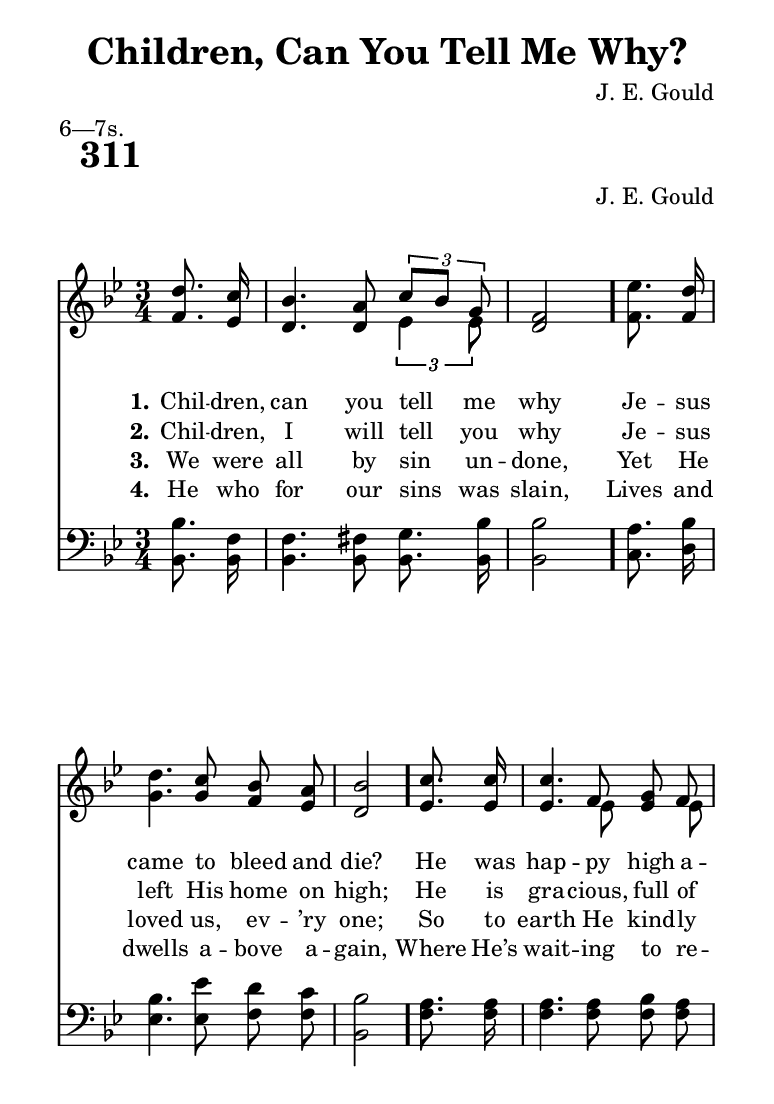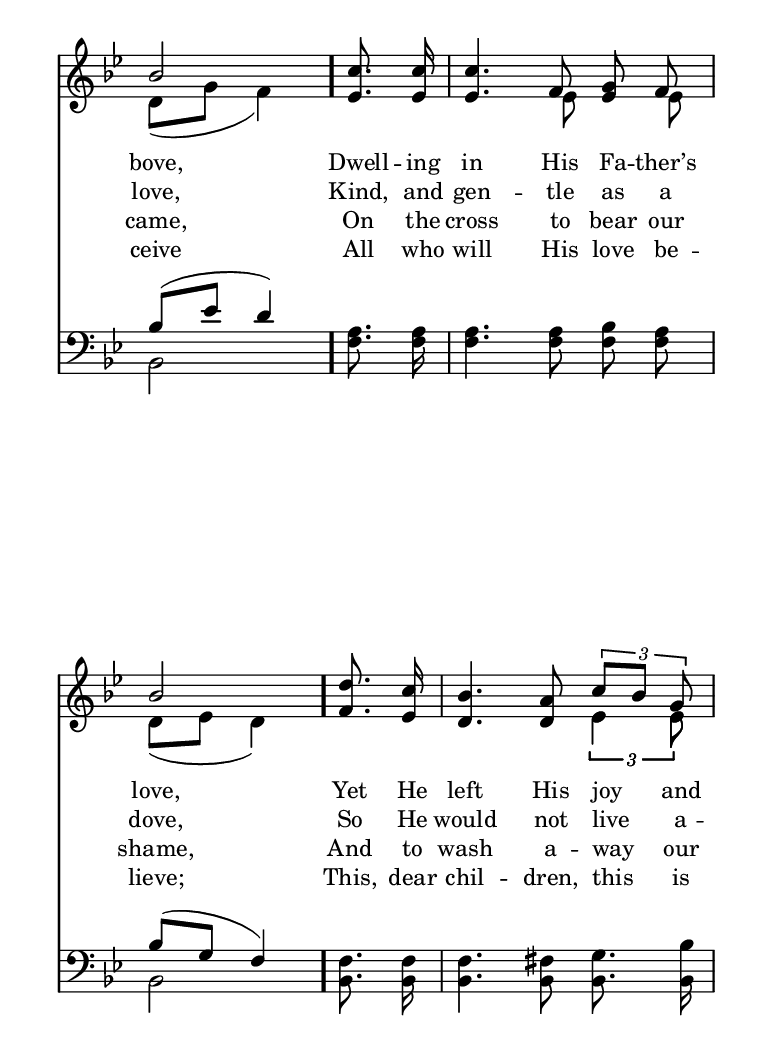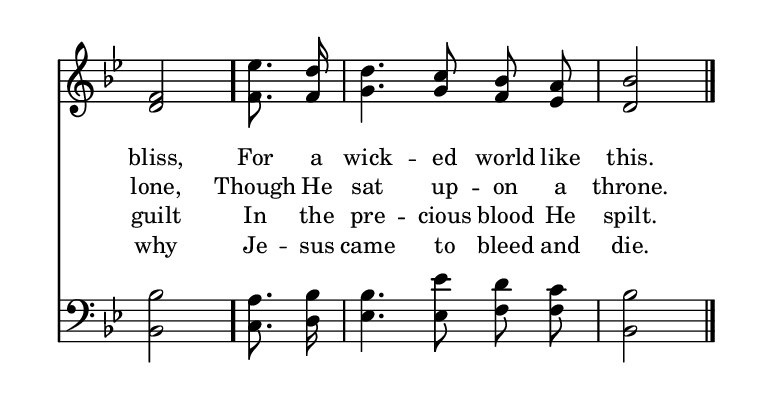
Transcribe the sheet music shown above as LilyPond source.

\include "common/global.ily"
\paper {
  \include "common/paper.ily"
  ragged-last-bottom = ##t
  system-system-spacing.padding = 2
  system-system-spacing.basic-distance = 2
  scoreTitleMarkup = \markup {
    \override #'(baseline-skip . 3.5)
    \column {
      \override #'(baseline-skip . 3.5)
      \column {
        \fill-line {
          \huge \larger \larger \bold {
            \concat { "  " \fromproperty #'header:hymnnumber }
            \mytitle
            \null
          }
        }
        \fill-line {
          % no lowering (to save vertical space)
          \fromproperty #'header:poet
          \smaller \bold \mysubtitle
          \fromproperty #'header:composer
        }
      }
    }
  }
}

\header{
  %children
  hymnnumber = "311"
  title = "Children, Can You Tell Me Why?"
  tunename = "Pilot"
  meter = "6—7s."
  poet = ""
  composer = "J. E. Gould"
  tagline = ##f
}

global = {
  \include "common/overrides.ily"
  \override Staff.TimeSignature.style = #'numbered
  \time 3/4
  \override Score.MetronomeMark.transparent = ##t % hide all fermata changes too
  \tempo 4=80
  \key bes \major
  \partial 4
  \autoBeamOff
}

% rewrote voices as chords to work around unfortunate interactions between
% \partcombine and \tuplet

notesSoprano = {
\global
\relative c'' {

  d8. c16 | bes4. a8 << { \voiceOne \tuplet 3/2 { c8[ bes] g } } \new Voice { \voiceTwo \tuplet 3/2 { ees4 ees8 } } >> f2
  ees'8. d16 | d4. c8 bes a | bes2
  c8. c16 | c4. f,8 g f | bes2
  c8. c16 | c4. f,8 g f | bes2
  d8. c16 | bes4. a8 << { \voiceOne \tuplet 3/2 { c8[ bes] g } } \new Voice { \voiceTwo \tuplet 3/2 { ees4 ees8 } } >> f2
  ees'8. d16 | d4. c8 bes a | bes2

  \bar "|."

}
}

notesAlto = {
\global
\relative e' {

  f8. ees16 | d4. d8 s4 | d2 % s4 stands in for \tuplet 3/2 { ees4 ees8 }
  f8. f16 | g4. g8 f ees | d2
  ees8. ees16 | ees4. ees8 ees ees | d([ g] f4)
  ees8. ees16 | ees4. ees8 ees ees | d([ ees] d4)
  f8. ees16 | d4. d8 s4 | d2 % s4 stands in for \tuplet 3/2 { ees4 ees8 }
  f8. f16 | g4. g8 f ees | d2

}
}

notesTenor = {
\global
\relative a {

  bes8. f16 | f4. fis8 g8. bes16 | bes2
  a8. bes16 | bes4. ees8 d c | bes2
  a8. a16 | a4. a8 bes a | bes8([ ees] d4)
  a8. a16 | a4. a8 bes a | bes8([ g] f4)
  f8. f16 | f4. fis8 g8. bes16 | bes2
  a8. bes16 | bes4. ees8 d c | bes2

}
}

notesBass = {
\global
\relative f, {

  bes8. bes16 | bes4. bes8 bes8. bes16 | bes2
  c8. d16 | ees4. ees8 f f | bes,2
  f'8. f16 | f4. f8 f f | bes,2
  f'8. f16 | f4. f8 f f | bes,2
  bes8. bes16 | bes4. bes8 bes8. bes16 | bes2
  c8. d16 | ees4. ees8 f f | bes,2

}
}

wordsA = \lyricmode {
\set stanza = "1."

Chil -- dren, can you tell me why \bar "."
Je -- sus came to bleed and die? \bar "."
He was hap -- py high a -- bove, \bar "."
Dwell -- ing in His Fa -- ther’s love, \bar "."
Yet He left His joy and bliss, \bar "."
For a wick -- ed world like this. \bar "."

}

wordsB = \lyricmode {
\set stanza = "2."

Chil -- dren, I will tell you why
Je -- sus left His home on high;
He is gra -- cious, full of love,
Kind, and gen -- tle as a dove,
So He would not live a -- lone,
Though He sat up -- on a throne.

}

wordsC = \lyricmode {
\set stanza = "3."

We were all by sin un -- done,
Yet He loved us, ev -- ’ry one;
So to earth He kind -- ly came,
On the cross to bear our shame,
And to wash a -- way our guilt
In the pre -- cious blood He spilt.

}

wordsD = \lyricmode {
\set stanza = "4."

He who for our sins was slain,
Lives and dwells a -- bove a -- gain,
Where He’s wait -- ing to re -- ceive
All who will His love be -- lieve;
This, dear chil -- dren, this is why
Je -- sus came to bleed and die.

}

\score {
  \context ChoirStaff <<
    \context Staff = upper <<
      \set Staff.autoBeaming = ##f
      \set ChoirStaff.systemStartDelimiter = #'SystemStartBar
      \set ChoirStaff.printPartCombineTexts = ##f
      \partcombine #'(2 . 9) \notesSoprano \notesAlto
      \context NullVoice = sopranos { \voiceOne << \notesSoprano >> }
      \context Lyrics = one   \lyricsto sopranos \wordsA
      \context Lyrics = two   \lyricsto sopranos \wordsB
      \context Lyrics = three \lyricsto sopranos \wordsC
      \context Lyrics = four  \lyricsto sopranos \wordsD
    >>
    \context Staff = men <<
      \set Staff.autoBeaming = ##f
      \clef bass
      \set ChoirStaff.printPartCombineTexts = ##f
      \partcombine #'(2 . 9) \notesTenor \notesBass
    >>
  >>
  \layout {
    \include "common/layout.ily"
  }
  \midi{
    \include "common/midi.ily"
  }
}

\version "2.19.49"  % necessary for upgrading to future LilyPond versions.

% vi:set et ts=2 sw=2 ai nocindent syntax=lilypond:
